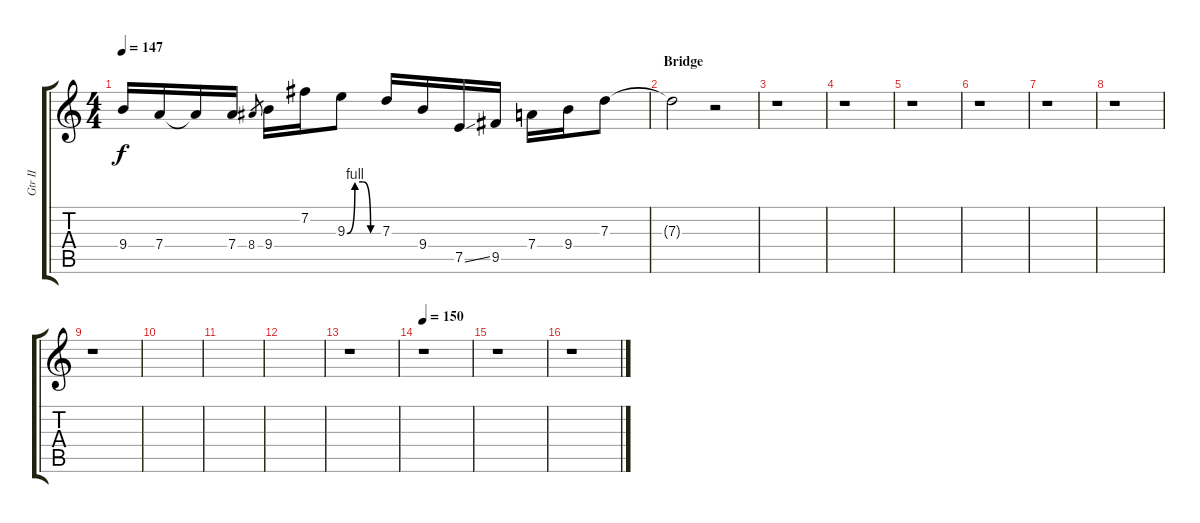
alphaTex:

\track ("Gtr II" "Gtr II") {instrument distortionguitar}
\staff {score tabs}
\tuning (E4 B3 G3 D3 A2 E2) {hide}
\ts (4 4)
\tempo 147
\clef g2
\ks c
9.4{t}.16{dy f} 7.4.16 7.4{t}.16 7.4.16 8.4.8{gr} 9.4.16 7.2.16 9.3{be (custom 0 0 15 4 30 4 45 0 60 0)}.8 7.3.16 9.4.16 7.5{ss}.16 9.5.16 7.4.16 9.4.16 7.3.8 |
\section ("" "Bridge")
7.3{t}.2 r.2 |
r.1 |
r.1 |
r.1 |
r.1 |
r.1 |
r.1 |
r.1 |
|
|
|
r.1 |
\tempo 150
r.1 |
r.1 |
r.1
